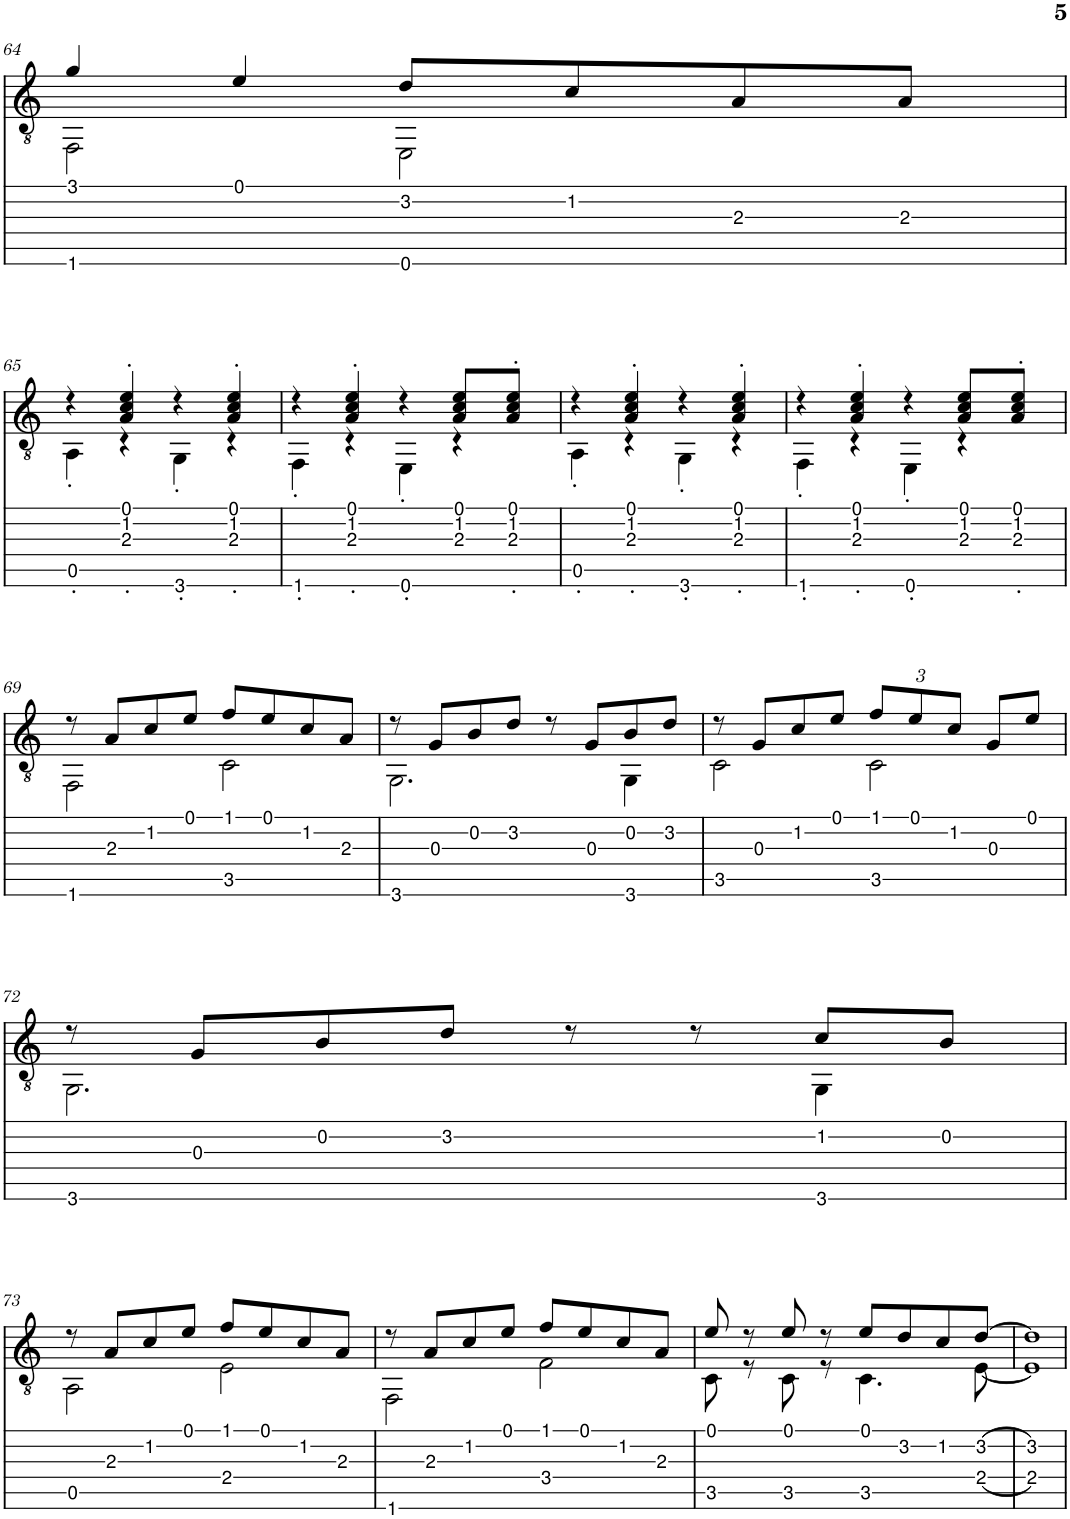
**kern	**kern
*part1	*part1
*staff2	*staff1
*I"Guitar	*
*I'Guit.	*
!!LO:PB:g=z
*	*clefGv2
*k[]	*k[]
*M4/4	*M4/4
=64	=64
*^	*^
4g	2FF	4g/	2FF\
4e	.	4e/	.
8dL	2EE	8d/L	2EE\
8cJ	.	8c/	.
8AL	.	8A/	.
8AJ	.	8A/J	.
!!LO:LB:g=z	!!
=65	=65	=65	=65
4r	4AA'	4r	4AA'\
4A' 4c' 4e'	4r	4A/' 4c/' 4e/'	4r
4r	4GG'	4r	4GG'\
4A' 4c' 4e'	4r	4A/' 4c/' 4e/'	4r
=66	=66	=66	=66
4r	4FF'	4r	4FF'\
4A' 4c' 4e'	4r	4A/' 4c/' 4e/'	4r
4r	4EE'	4r	4EE'\
8A\ 8c\ 8e\L	4r	8A/ 8c/ 8e/L	4r
8A'\ 8c'\ 8e'\J	.	8A/' 8c/' 8e/'J	.
=67	=67	=67	=67
4r	4AA'	4r	4AA'\
4A' 4c' 4e'	4r	4A/' 4c/' 4e/'	4r
4r	4GG'	4r	4GG'\
4A' 4c' 4e'	4r	4A/' 4c/' 4e/'	4r
=68	=68	=68	=68
4r	4FF'	4r	4FF'\
4A' 4c' 4e'	4r	4A/' 4c/' 4e/'	4r
4r	4EE'	4r	4EE'\
8A\ 8c\ 8e\L	4r	8A/ 8c/ 8e/L	4r
8A'\ 8c'\ 8e'\J	.	8A/' 8c/' 8e/'J	.
!!LO:LB:g=z	!!
=69	=69	=69	=69
8r	2FF	8r	2FF\
8A	.	8A/L	.
8cL	.	8c/	.
8eJ	.	8e/J	.
8fL	2C	8f/L	2C\
8eJ	.	8e/	.
8cL	.	8c/	.
8AJ	.	8A/J	.
=70	=70	=70	=70
8r	2.GG	8r	2.GG\
8G	.	8G/L	.
8BL	.	8B/	.
8dJ	.	8d/J	.
8r	.	8r	.
8G	.	8G/L	.
8BL	4GG	8B/	4GG\
8dJ	.	8d/J	.
=71	=71	=71	=71
8r	2C	8r	2C\
8G	.	8G/L	.
8cL	.	8c/	.
8eJ	.	8e/J	.
*Xbrackettup	*	*Xbrackettup	*
12fL	2C	12f/L	2C\
12e	.	12e/	.
12cJ	.	12c/J	.
8GL	.	8G/L	.
8eJ	.	8e/J	.
!!LO:LB:g=z	!!
=72	=72	=72	=72
8r	2.GG	8r	2.GG\
8G	.	8G/L	.
8BL	.	8B/	.
8dJ	.	8d/J	.
8r	.	8r	.
8r	.	8r	.
8cL	4GG	8c/L	4GG\
8BJ	.	8B/J	.
!!LO:LB:g=z	!!
=73	=73	=73	=73
8r	2AA	8r	2AA\
8A	.	8A/L	.
8cL	.	8c/	.
8eJ	.	8e/J	.
8fL	2E	8f/L	2E\
8eJ	.	8e/	.
8cL	.	8c/	.
8AJ	.	8A/J	.
=74	=74	=74	=74
8r	2FF	8r	2FF\
8A	.	8A/L	.
8cL	.	8c/	.
8eJ	.	8e/J	.
8fL	2F	8f/L	2F\
8eJ	.	8e/	.
8cL	.	8c/	.
8AJ	.	8A/J	.
=75	=75	=75	=75
8e	8C	8e/	8C\
8r	8r	8r	8r
8e	8C	8e/	8C\
8r	8r	8r	8r
8eL	4.C	8e/L	4.C\
8dJ	.	8d/	.
8cL	.	8c/	.
[8dJ	[8E	[8d/J	[8E\
=76	=76	=76	=76
1d]	1E]	1d]	1E]
*v	*v	*	*
*	*v	*v
=	=
*-	*-
